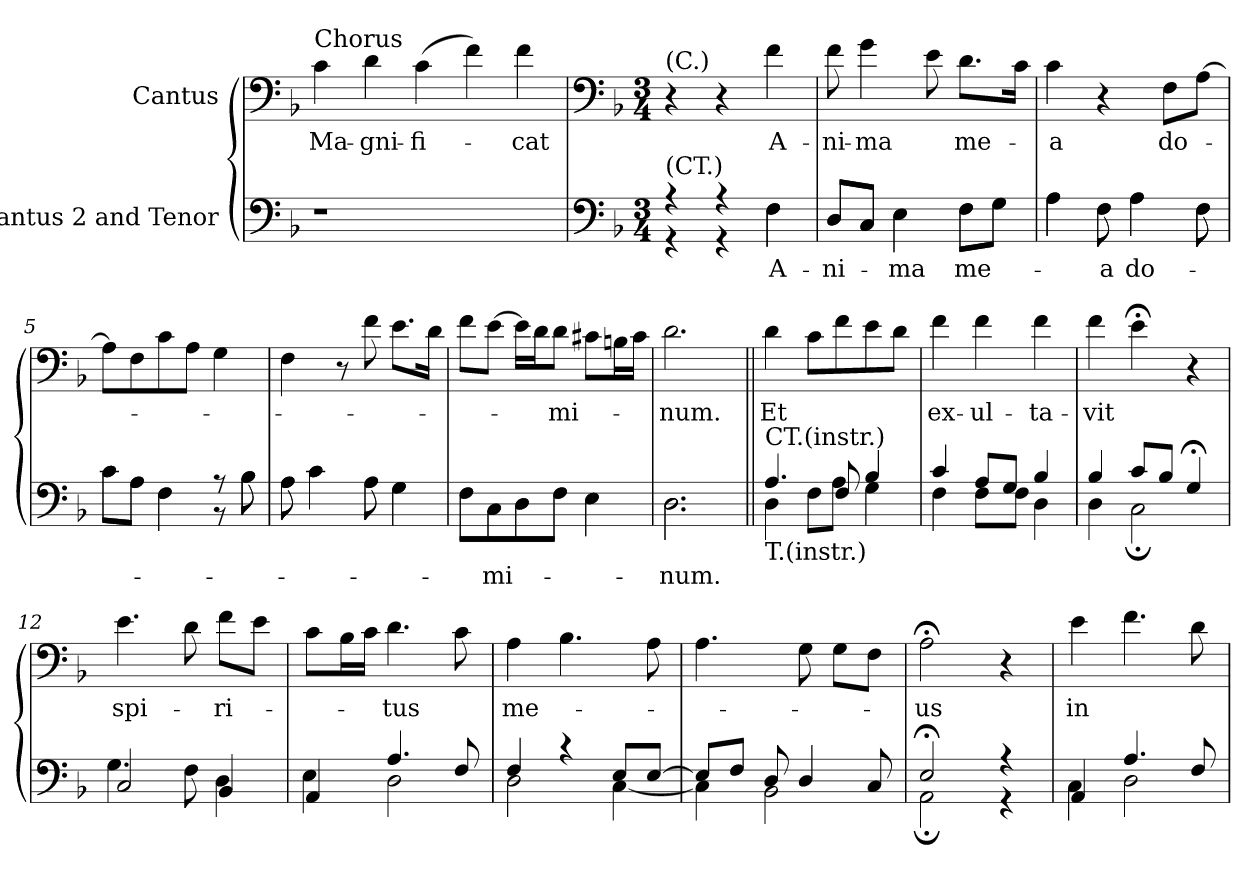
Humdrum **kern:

**kern	**text	**kern	**text
*part2	*part2	*part1	*part1
*staff2	*staff2	*staff1	*staff1
*I"Cantus 2 and Tenor	*	*I"Cantus	*
*clefF4	*	*clefF4	*
*k[b-]	*	*k[b-]	*
*F:	*	*F:	*
=1	=1	=1	=1
!	!	!LO:TX:a:t=Chorus	!
!	!	!	!LO:LY:b
1r	.	4c	Ma-
!	!	!	!LO:LY:b
.	.	4d	-gni-
!	!	!	!LO:LY:b
.	.	(>4c	-fi-
.	.	4f)	.
!	!	!	!LO:LY:b
4ryy	.	4f	-cat
=2	=2	=2	=2
*clefF4	*	*clefF4	*
*k[b-]	*	*k[b-]	*
*F:	*	*F:	*
*M3/4	*	*M3/4	*
*^	*	*	*
!	!	!	!LO:TX:a:t=(C.)	!
!LO:TX:a:t=(CT.)	!	!	!	!
4r	4r	.	4r	.
4r	4r	.	4r	.
!	!	!LO:LY:b	!	!LO:LY:b
4F\	4F\	A-	4f\	A-
=3	=3	=3	=3	=3
!	!	!LO:LY:b	!	!LO:LY:b
8D/L	8D/L	-ni-	8f\	-ni-
!	!	!	!	!LO:LY:b
8C/J	8C/J	.	4g\	-ma
!	!	!LO:LY:b	!	!
4E\	4E\	-ma	.	.
.	.	.	8e\	.
!	!	!LO:LY:b	!	!LO:LY:b
8F\L	8F\L	me-	8.d\L	me-
8G\J	8G\J	.	.	.
.	.	.	16c\Jk	.
=4	=4	=4	=4	=4
!	!	!	!	!LO:LY:b
4A\	4A\	.	4c\	-a
!	!	!LO:LY:b	!	!
8F\	8F\	-a	4r	.
!	!	!LO:LY:b	!	!
4A\	4A\	do-	.	.
!	!	!	!	!LO:LY:b
.	.	.	8F\L	do-
8F\	8F\	.	[8A\J	.
=5	=5	=5	=5	=5
8c\L	8c\L	.	8A\L]	.
8A\J	8A\J	.	8F\	.
4F\	4F\	.	8c\	.
.	.	.	8A\J	.
8r	8r	.	4G\	.
8B-\	8B-\	.	.	.
=6	=6	=6	=6	=6
8A\	8A\	.	4F\	.
4c\	4c\	.	.	.
.	.	.	8r	.
8A\	8A\	.	8f\	.
4G\	4G\	.	8.e\L	.
.	.	.	16d\Jk	.
=7	=7	=7	=7	=7
8F\L	8F\L	.	8f\L	.
!	!	!LO:LY:b	!	!
8C\	8C\	-mi-	[8e\J	.
8D\	8D\	.	16e\LL]	.
.	.	.	16d\J	.
!	!	!	!	!LO:LY:b
8F\J	8F\J	.	8d\J	-mi-
4E\	4E\	.	8c#i\L	.
.	.	.	16Bni\L	.
.	.	.	16c#\JJ	.
=8	=8	=8	=8	=8
!	!	!LO:LY:b	!	!LO:LY:b
2.D\	2.D\	-num.	2.d\	-num.
!!LO:LB:g=z
=9||	=9||	=9||	=9||	=9||
!LO:TX:a:t=CT.(instr.)	!	!	!	!
!LO:TX:b:t=T.(instr.)	!	!	!	!
!	!	!	!	!LO:LY:b
4.A/	4D\	.	4d\	Et
.	8F\L	.	8c\L	.
8F/	8A\J	.	8f\	.
4B-/	4G\	.	8e\	.
.	.	.	8d\J	.
=10	=10	=10	=10	=10
!	!	!	!	!LO:LY:b
4c/	4F\	.	4f\	ex-
!	!	!	!	!LO:LY:b
8A/L	8F\L	.	4f\	-ul-
8G/J	8F\J	.	.	.
!	!	!	!	!LO:LY:b
4B-/	4D\	.	4f\	-ta-
=11	=11	=11	=11	=11
!	!	!	!	!LO:LY:b
4B-/	4D\	.	4f\	-vit
8c/L	2C;\	.	4e;<\	.
8B-/J	.	.	.	.
4G;</	.	.	4r	.
=12	=12	=12	=12	=12
!	!	!	!	!LO:LY:b
2C/	4.G\	.	4.e\	spi-
.	8F\	.	8d\	.
!	!	!	!	!LO:LY:b
4BB-/	4D\	.	8f\L	-ri-
.	.	.	8e\J	.
=13	=13	=13	=13	=13
4AA/	4E\	.	8c\L	.
.	.	.	16B-\L	.
.	.	.	16c\JJ	.
!	!	!	!	!LO:LY:b
4.A/	2D\	.	4.d\	-tus
8F/	.	.	8c\	.
=14	=14	=14	=14	=14
!	!	!	!	!LO:LY:b
4F/	2D\	.	4A\	me-
4r	.	.	4.B-\	.
8E/L	[<4C\	.	.	.
[>8E/J	.	.	8A\	.
=15	=15	=15	=15	=15
8E/L]	4C\]	.	4.A\	.
8F/J	.	.	.	.
8D/	2BB-\	.	.	.
4D/	.	.	8G\	.
.	.	.	8G\L	.
8C/	.	.	8F\J	.
=16	=16	=16	=16	=16
!	!	!	!	!LO:LY:b
2E;</	2AA;\	.	2A;<\	-us
4r	4r	.	4r	.
=17	=17	=17	=17	=17
!	!	!	!	!LO:LY:b
4AA/	4C\	.	4e\	in
4.A/	2D\	.	4.f\	.
8F/	.	.	8d\	.
*v	*v	*	*	*
=	=	=	=
*-	*-	*-	*-
